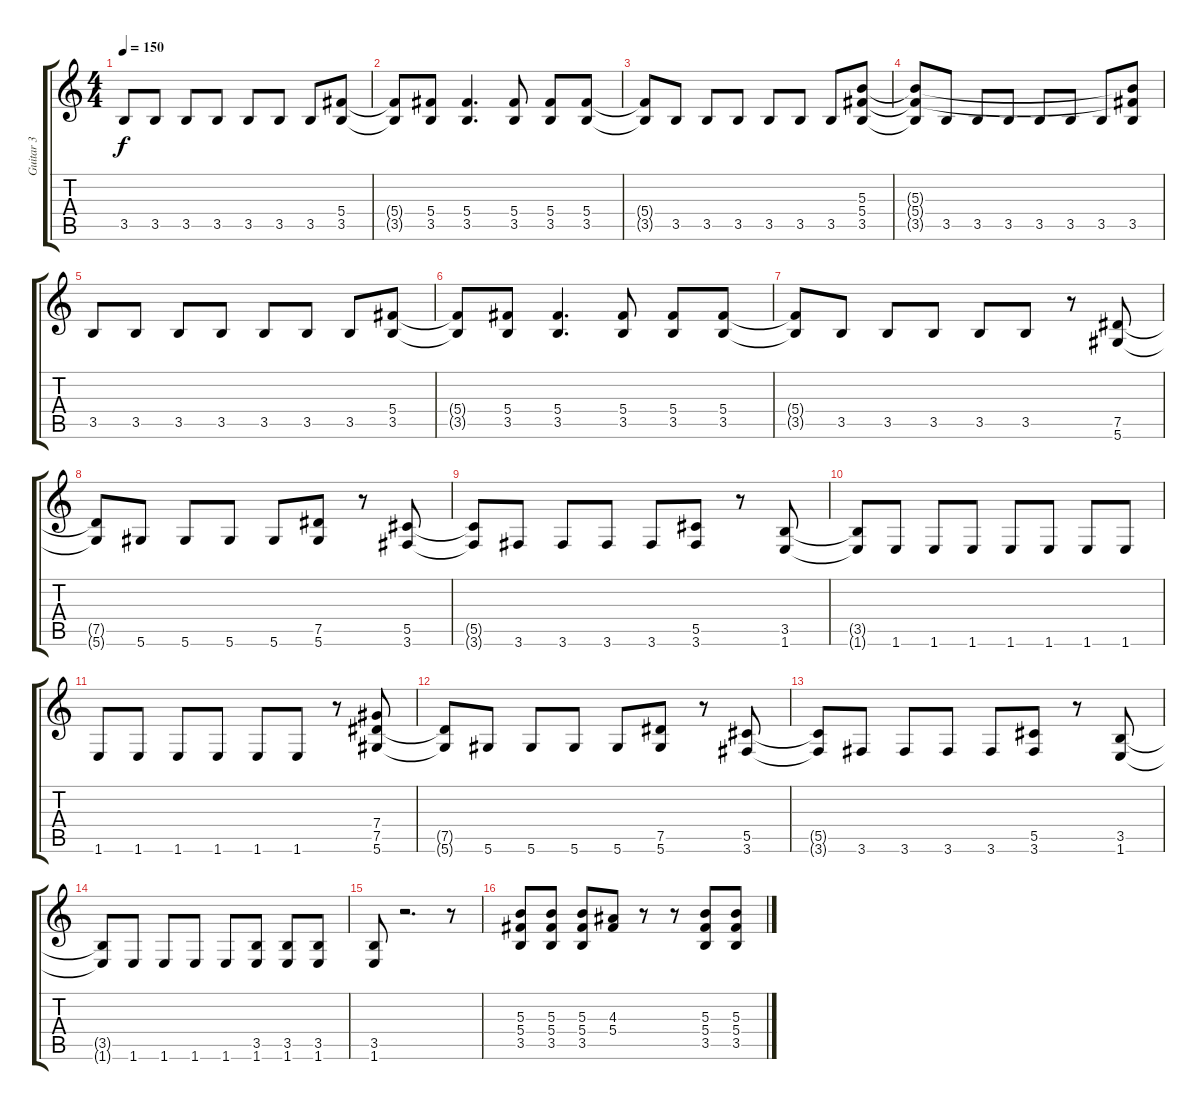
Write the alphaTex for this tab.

\track ("Guitar 3" "Guitar 3") {instrument distortionguitar}
\staff {score tabs}
\tuning (Eb4 Bb3 Gb3 Db3 Ab2 Eb2) {hide}
\ts (4 4)
\tempo 150
\clef g2
\ks c
3.5.8{dy f} 3.5.8 3.5.8 3.5.8 3.5.8 3.5.8 3.5.8 (5.4 3.5).8 |
(5.4{t} 3.5{t}).8 (5.4 3.5).8 (5.4 3.5).4{d} (5.4 3.5).8 (5.4 3.5).8 (5.4 3.5).8 |
(5.4{t} 3.5{t}).8 3.5.8 3.5.8 3.5.8 3.5.8 3.5.8 3.5.8 (5.3 5.4 3.5).8 |
(5.3{t} 5.4{t} 3.5{t}).8 3.5.8 3.5.8 3.5.8 3.5.8 3.5.8 3.5.8 (5.3{t} 5.4{t} 3.5).8 |
3.5.8 3.5.8 3.5.8 3.5.8 3.5.8 3.5.8 3.5.8 (5.4 3.5).8 |
(5.4{t} 3.5{t}).8 (5.4 3.5).8 (5.4 3.5).4{d} (5.4 3.5).8 (5.4 3.5).8 (5.4 3.5).8 |
(5.4{t} 3.5{t}).8 3.5.8 3.5.8 3.5.8 3.5.8 3.5.8 r.8 (7.5 5.6).8 |
(7.5{t} 5.6{t}).8 5.6.8 5.6.8 5.6.8 5.6.8 (7.5 5.6).8 r.8 (5.5 3.6).8 |
(5.5{t} 3.6{t}).8 3.6.8 3.6.8 3.6.8 3.6.8 (5.5 3.6).8 r.8 (3.5 1.6).8 |
(3.5{t} 1.6{t}).8 1.6.8 1.6.8 1.6.8 1.6.8 1.6.8 1.6.8 1.6.8 |
1.6.8 1.6.8 1.6.8 1.6.8 1.6.8 1.6.8 r.8 (7.4 7.5 5.6).8 |
(7.5{t} 5.6{t}).8 5.6.8 5.6.8 5.6.8 5.6.8 (7.5 5.6).8 r.8 (5.5 3.6).8 |
(5.5{t} 3.6{t}).8 3.6.8 3.6.8 3.6.8 3.6.8 (5.5 3.6).8 r.8 (3.5 1.6).8 |
(3.5{t} 1.6{t}).8 1.6.8 1.6.8 1.6.8 1.6.8 (3.5 1.6).8 (3.5 1.6).8 (3.5 1.6).8 |
(3.5 1.6).8 r.2{d} r.8 |
(5.3 5.4 3.5).8 (5.3 5.4 3.5).8 (5.3 5.4 3.5).8 (4.3 5.4).8 r.8 r.8 (5.3 5.4 3.5).8 (5.3 5.4 3.5).8
